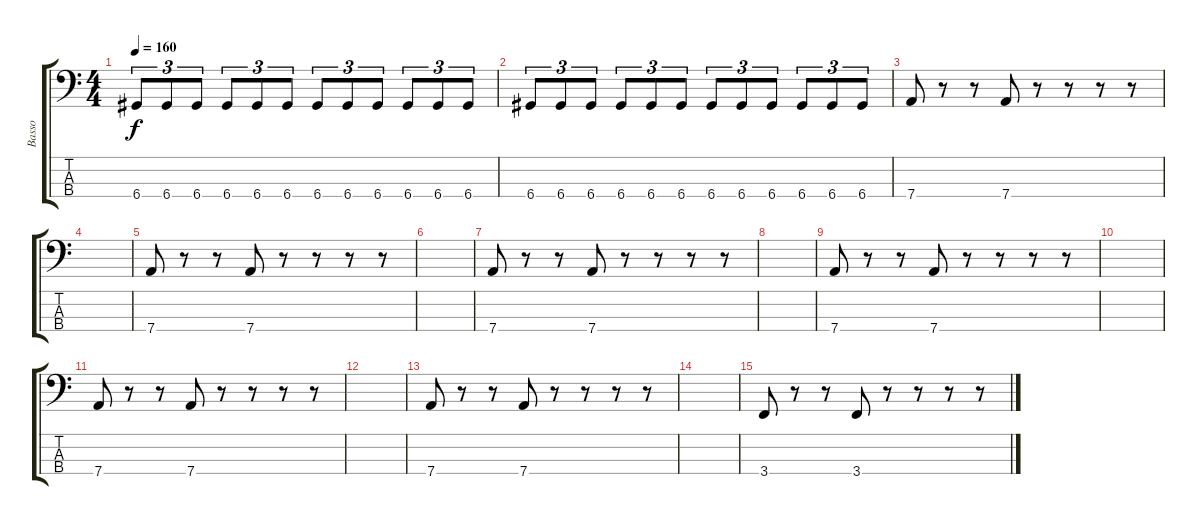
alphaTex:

\track ("Basso" "Basso") {instrument electricbassfinger}
\staff {score tabs}
\tuning (F2 C2 G1 D1) {hide}
\ts (4 4)
\tempo 160
\clef f4
\ks c
6.4.8{tu (3 2) dy f} 6.4.8{tu (3 2)} 6.4.8{tu (3 2)} 6.4.8{tu (3 2)} 6.4.8{tu (3 2)} 6.4.8{tu (3 2)} 6.4.8{tu (3 2)} 6.4.8{tu (3 2)} 6.4.8{tu (3 2)} 6.4.8{tu (3 2)} 6.4.8{tu (3 2)} 6.4.8{tu (3 2)} |
6.4.8{tu (3 2)} 6.4.8{tu (3 2)} 6.4.8{tu (3 2)} 6.4.8{tu (3 2)} 6.4.8{tu (3 2)} 6.4.8{tu (3 2)} 6.4.8{tu (3 2)} 6.4.8{tu (3 2)} 6.4.8{tu (3 2)} 6.4.8{tu (3 2)} 6.4.8{tu (3 2)} 6.4.8{tu (3 2)} |
7.4.8 r.8 r.8 7.4.8 r.8 r.8 r.8 r.8 |
|
7.4.8 r.8 r.8 7.4.8 r.8 r.8 r.8 r.8 |
|
7.4.8 r.8 r.8 7.4.8 r.8 r.8 r.8 r.8 |
|
7.4.8 r.8 r.8 7.4.8 r.8 r.8 r.8 r.8 |
|
7.4.8 r.8 r.8 7.4.8 r.8 r.8 r.8 r.8 |
|
7.4.8 r.8 r.8 7.4.8 r.8 r.8 r.8 r.8 |
|
3.4.8 r.8 r.8 3.4.8 r.8 r.8 r.8 r.8
